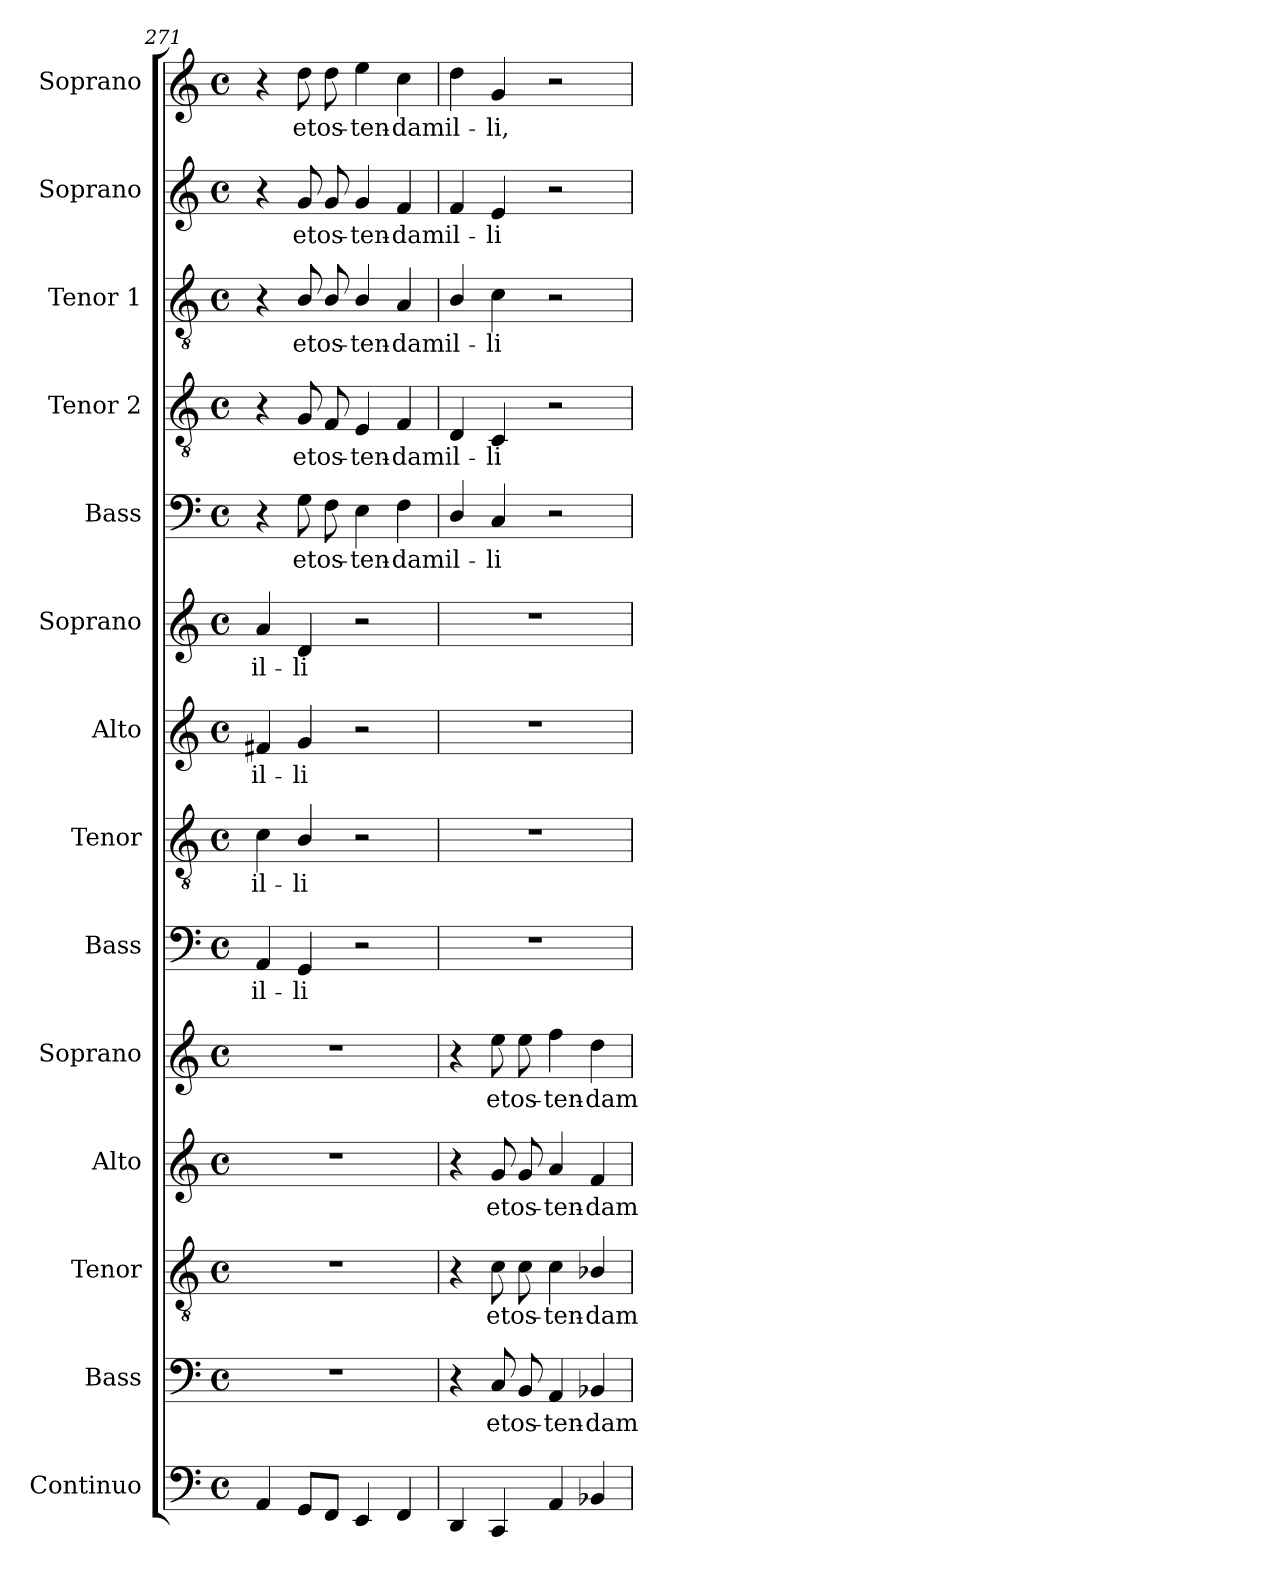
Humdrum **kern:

**kern	**kern	**text	**kern	**text	**kern	**text	**kern	**text	**kern	**text	**kern	**text	**kern	**text	**kern	**text	**kern	**text	**kern	**text	**kern	**text	**kern	**text	**kern	**text
*part14	*part13	*part13	*part12	*part12	*part11	*part11	*part10	*part10	*part9	*part9	*part8	*part8	*part7	*part7	*part6	*part6	*part5	*part5	*part4	*part4	*part3	*part3	*part2	*part2	*part1	*part1
*staff14	*staff13	*staff13	*staff12	*staff12	*staff11	*staff11	*staff10	*staff10	*staff9	*staff9	*staff8	*staff8	*staff7	*staff7	*staff6	*staff6	*staff5	*staff5	*staff4	*staff4	*staff3	*staff3	*staff2	*staff2	*staff1	*staff1
*I"Continuo	*I"Bass	*	*I"Tenor	*	*I"Alto	*	*I"Soprano	*	*I"Bass	*	*I"Tenor	*	*I"Alto	*	*I"Soprano	*	*I"Bass	*	*I"Tenor 2	*	*I"Tenor 1	*	*I"Soprano	*	*I"Soprano	*
*I'Cont.	*I'B.	*	*I'T.	*	*I'A.	*	*I'S.	*	*I'B.	*	*I'T.	*	*I'A.	*	*I'S.	*	*I'B.	*	*I'T2.	*	*I'T1.	*	*I'S.	*	*I'S.	*
!!LO:PB:g=z
*clefF4	*clefF4	*	*clefGv2	*	*clefG2	*	*clefG2	*	*clefF4	*	*clefGv2	*	*clefG2	*	*clefG2	*	*clefF4	*	*clefGv2	*	*clefGv2	*	*clefG2	*	*clefG2	*
*	*	*	*ITrd7c12	*	*	*	*	*	*	*	*ITrd7c12	*	*	*	*	*	*	*	*ITrd7c12	*	*ITrd7c12	*	*	*	*	*
*k[]	*k[]	*	*k[]	*	*k[]	*	*k[]	*	*k[]	*	*k[]	*	*k[]	*	*k[]	*	*k[]	*	*k[]	*	*k[]	*	*k[]	*	*k[]	*
*C:	*C:	*	*C:	*	*C:	*	*C:	*	*C:	*	*C:	*	*C:	*	*C:	*	*C:	*	*C:	*	*C:	*	*C:	*	*C:	*
*M4/4	*M4/4	*	*M4/4	*	*M4/4	*	*M4/4	*	*M4/4	*	*M4/4	*	*M4/4	*	*M4/4	*	*M4/4	*	*M4/4	*	*M4/4	*	*M4/4	*	*M4/4	*
*met(c)	*met(c)	*	*met(c)	*	*met(c)	*	*met(c)	*	*met(c)	*	*met(c)	*	*met(c)	*	*met(c)	*	*met(c)	*	*met(c)	*	*met(c)	*	*met(c)	*	*met(c)	*
=271	=271	=271	=271	=271	=271	=271	=271	=271	=271	=271	=271	=271	=271	=271	=271	=271	=271	=271	=271	=271	=271	=271	=271	=271	=271	=271
!	!	!	!	!	!	!	!	!	!	!LO:LY:b:color=#000000	!	!	!	!	!	!	!	!	!	!	!	!	!	!	!	!
!	!	!	!	!	!	!	!	!	!	!	!	!LO:LY:b:color=#000000	!	!	!	!	!	!	!	!	!	!	!	!	!	!
!	!	!	!	!	!	!	!	!	!	!	!	!	!	!LO:LY:b:color=#000000	!	!	!	!	!	!	!	!	!	!	!	!
!	!	!	!	!	!	!	!	!	!	!	!	!	!	!	!	!LO:LY:b:color=#000000	!	!	!	!	!	!	!	!	!	!
4AAi/	1r	.	1r	.	1r	.	1r	.	4AAi/	il-	4Ci\	il-	4f#Xi/	il-	4ai/	il-	4r	.	4r	.	4r	.	4r	.	4r	.
!	!	!	!	!	!	!	!	!	!	!LO:LY:b:color=#000000	!	!	!	!	!	!	!	!	!	!	!	!	!	!	!	!
!	!	!	!	!	!	!	!	!	!	!	!	!LO:LY:b:color=#000000	!	!	!	!	!	!	!	!	!	!	!	!	!	!
!	!	!	!	!	!	!	!	!	!	!	!	!	!	!LO:LY:b:color=#000000	!	!	!	!	!	!	!	!	!	!	!	!
!	!	!	!	!	!	!	!	!	!	!	!	!	!	!	!	!LO:LY:b:color=#000000	!	!	!	!	!	!	!	!	!	!
!	!	!	!	!	!	!	!	!	!	!	!	!	!	!	!	!	!	!LO:LY:b:color=#000000	!	!	!	!	!	!	!	!
!	!	!	!	!	!	!	!	!	!	!	!	!	!	!	!	!	!	!	!	!LO:LY:b:color=#000000	!	!	!	!	!	!
!	!	!	!	!	!	!	!	!	!	!	!	!	!	!	!	!	!	!	!	!	!	!LO:LY:b:color=#000000	!	!	!	!
!	!	!	!	!	!	!	!	!	!	!	!	!	!	!	!	!	!	!	!	!	!	!	!	!LO:LY:b:color=#000000	!	!
!	!	!	!	!	!	!	!	!	!	!	!	!	!	!	!	!	!	!	!	!	!	!	!	!	!	!LO:LY:b:color=#000000
8GGi/L	.	.	.	.	.	.	.	.	4GGi/	-li	4BBi/	-li	4gi/	-li	4di/	-li	8Gi\	et	8GGi/	et	8BBi/	et	8gi/	et	8ddi\	et
!	!	!	!	!	!	!	!	!	!	!	!	!	!	!	!	!	!	!LO:LY:b:color=#000000	!	!	!	!	!	!	!	!
!	!	!	!	!	!	!	!	!	!	!	!	!	!	!	!	!	!	!	!	!LO:LY:b:color=#000000	!	!	!	!	!	!
!	!	!	!	!	!	!	!	!	!	!	!	!	!	!	!	!	!	!	!	!	!	!LO:LY:b:color=#000000	!	!	!	!
!	!	!	!	!	!	!	!	!	!	!	!	!	!	!	!	!	!	!	!	!	!	!	!	!LO:LY:b:color=#000000	!	!
!	!	!	!	!	!	!	!	!	!	!	!	!	!	!	!	!	!	!	!	!	!	!	!	!	!	!LO:LY:b:color=#000000
8FFi/J	.	.	.	.	.	.	.	.	.	.	.	.	.	.	.	.	8Fi\	os-	8FFi/	os-	8BBi/	os-	8gi/	os-	8ddi\	os-
!	!	!	!	!	!	!	!	!	!	!	!	!	!	!	!	!	!	!LO:LY:b:color=#000000	!	!	!	!	!	!	!	!
!	!	!	!	!	!	!	!	!	!	!	!	!	!	!	!	!	!	!	!	!LO:LY:b:color=#000000	!	!	!	!	!	!
!	!	!	!	!	!	!	!	!	!	!	!	!	!	!	!	!	!	!	!	!	!	!LO:LY:b:color=#000000	!	!	!	!
!	!	!	!	!	!	!	!	!	!	!	!	!	!	!	!	!	!	!	!	!	!	!	!	!LO:LY:b:color=#000000	!	!
!	!	!	!	!	!	!	!	!	!	!	!	!	!	!	!	!	!	!	!	!	!	!	!	!	!	!LO:LY:b:color=#000000
4EEi/	.	.	.	.	.	.	.	.	2r	.	2r	.	2r	.	2r	.	4Ei\	-ten-	4EEi/	-ten-	4BBi/	-ten-	4gi/	-ten-	4eei\	-ten-
!	!	!	!	!	!	!	!	!	!	!	!	!	!	!	!	!	!	!LO:LY:b:color=#000000	!	!	!	!	!	!	!	!
!	!	!	!	!	!	!	!	!	!	!	!	!	!	!	!	!	!	!	!	!LO:LY:b:color=#000000	!	!	!	!	!	!
!	!	!	!	!	!	!	!	!	!	!	!	!	!	!	!	!	!	!	!	!	!	!LO:LY:b:color=#000000	!	!	!	!
!	!	!	!	!	!	!	!	!	!	!	!	!	!	!	!	!	!	!	!	!	!	!	!	!LO:LY:b:color=#000000	!	!
!	!	!	!	!	!	!	!	!	!	!	!	!	!	!	!	!	!	!	!	!	!	!	!	!	!	!LO:LY:b:color=#000000
4FFi/	.	.	.	.	.	.	.	.	.	.	.	.	.	.	.	.	4Fi\	-dam	4FFi/	-dam	4AAi/	-dam	4fi/	-dam	4cci\	-dam
=272	=272	=272	=272	=272	=272	=272	=272	=272	=272	=272	=272	=272	=272	=272	=272	=272	=272	=272	=272	=272	=272	=272	=272	=272	=272	=272
!	!	!	!	!	!	!	!	!	!	!	!	!	!	!	!	!	!	!LO:LY:b:color=#000000	!	!	!	!	!	!	!	!
!	!	!	!	!	!	!	!	!	!	!	!	!	!	!	!	!	!	!	!	!LO:LY:b:color=#000000	!	!	!	!	!	!
!	!	!	!	!	!	!	!	!	!	!	!	!	!	!	!	!	!	!	!	!	!	!LO:LY:b:color=#000000	!	!	!	!
!	!	!	!	!	!	!	!	!	!	!	!	!	!	!	!	!	!	!	!	!	!	!	!	!LO:LY:b:color=#000000	!	!
!	!	!	!	!	!	!	!	!	!	!	!	!	!	!	!	!	!	!	!	!	!	!	!	!	!	!LO:LY:b:color=#000000
4DDi/	4r	.	4r	.	4r	.	4r	.	1r	.	1r	.	1r	.	1r	.	4Di/	il-	4DDi/	il-	4BBi/	il-	4fi/	il-	4ddi\	il-
!	!	!LO:LY:b:color=#000000	!	!	!	!	!	!	!	!	!	!	!	!	!	!	!	!	!	!	!	!	!	!	!	!
!	!	!	!	!LO:LY:b:color=#000000	!	!	!	!	!	!	!	!	!	!	!	!	!	!	!	!	!	!	!	!	!	!
!	!	!	!	!	!	!LO:LY:b:color=#000000	!	!	!	!	!	!	!	!	!	!	!	!	!	!	!	!	!	!	!	!
!	!	!	!	!	!	!	!	!LO:LY:b:color=#000000	!	!	!	!	!	!	!	!	!	!	!	!	!	!	!	!	!	!
!	!	!	!	!	!	!	!	!	!	!	!	!	!	!	!	!	!	!LO:LY:b:color=#000000	!	!	!	!	!	!	!	!
!	!	!	!	!	!	!	!	!	!	!	!	!	!	!	!	!	!	!	!	!LO:LY:b:color=#000000	!	!	!	!	!	!
!	!	!	!	!	!	!	!	!	!	!	!	!	!	!	!	!	!	!	!	!	!	!LO:LY:b:color=#000000	!	!	!	!
!	!	!	!	!	!	!	!	!	!	!	!	!	!	!	!	!	!	!	!	!	!	!	!	!LO:LY:b:color=#000000	!	!
!	!	!	!	!	!	!	!	!	!	!	!	!	!	!	!	!	!	!	!	!	!	!	!	!	!	!LO:LY:b:color=#000000
4CCi/	8Ci/	et	8Ci\	et	8gi/	et	8eei\	et	.	.	.	.	.	.	.	.	4Ci/	-li	4CCi/	-li	4Ci\	-li	4ei/	-li	4gi/	-li,
!	!	!LO:LY:b:color=#000000	!	!	!	!	!	!	!	!	!	!	!	!	!	!	!	!	!	!	!	!	!	!	!	!
!	!	!	!	!LO:LY:b:color=#000000	!	!	!	!	!	!	!	!	!	!	!	!	!	!	!	!	!	!	!	!	!	!
!	!	!	!	!	!	!LO:LY:b:color=#000000	!	!	!	!	!	!	!	!	!	!	!	!	!	!	!	!	!	!	!	!
!	!	!	!	!	!	!	!	!LO:LY:b:color=#000000	!	!	!	!	!	!	!	!	!	!	!	!	!	!	!	!	!	!
.	8BBi/	os-	8Ci\	os-	8gi/	os-	8eei\	os-	.	.	.	.	.	.	.	.	.	.	.	.	.	.	.	.	.	.
!	!	!LO:LY:b:color=#000000	!	!	!	!	!	!	!	!	!	!	!	!	!	!	!	!	!	!	!	!	!	!	!	!
!	!	!	!	!LO:LY:b:color=#000000	!	!	!	!	!	!	!	!	!	!	!	!	!	!	!	!	!	!	!	!	!	!
!	!	!	!	!	!	!LO:LY:b:color=#000000	!	!	!	!	!	!	!	!	!	!	!	!	!	!	!	!	!	!	!	!
!	!	!	!	!	!	!	!	!LO:LY:b:color=#000000	!	!	!	!	!	!	!	!	!	!	!	!	!	!	!	!	!	!
4AAi/	4AAi/	-ten-	4Ci\	-ten-	4ai/	-ten-	4ffi\	-ten-	.	.	.	.	.	.	.	.	2r	.	2r	.	2r	.	2r	.	2r	.
!	!	!LO:LY:b:color=#000000	!	!	!	!	!	!	!	!	!	!	!	!	!	!	!	!	!	!	!	!	!	!	!	!
!	!	!	!	!LO:LY:b:color=#000000	!	!	!	!	!	!	!	!	!	!	!	!	!	!	!	!	!	!	!	!	!	!
!	!	!	!	!	!	!LO:LY:b:color=#000000	!	!	!	!	!	!	!	!	!	!	!	!	!	!	!	!	!	!	!	!
!	!	!	!	!	!	!	!	!LO:LY:b:color=#000000	!	!	!	!	!	!	!	!	!	!	!	!	!	!	!	!	!	!
4BB-Xi/	4BB-Xi/	-dam	4BB-Xi/	-dam	4fi/	-dam	4ddi\	-dam	.	.	.	.	.	.	.	.	.	.	.	.	.	.	.	.	.	.
=	=	=	=	=	=	=	=	=	=	=	=	=	=	=	=	=	=	=	=	=	=	=	=	=	=	=
*-	*-	*-	*-	*-	*-	*-	*-	*-	*-	*-	*-	*-	*-	*-	*-	*-	*-	*-	*-	*-	*-	*-	*-	*-	*-	*-
